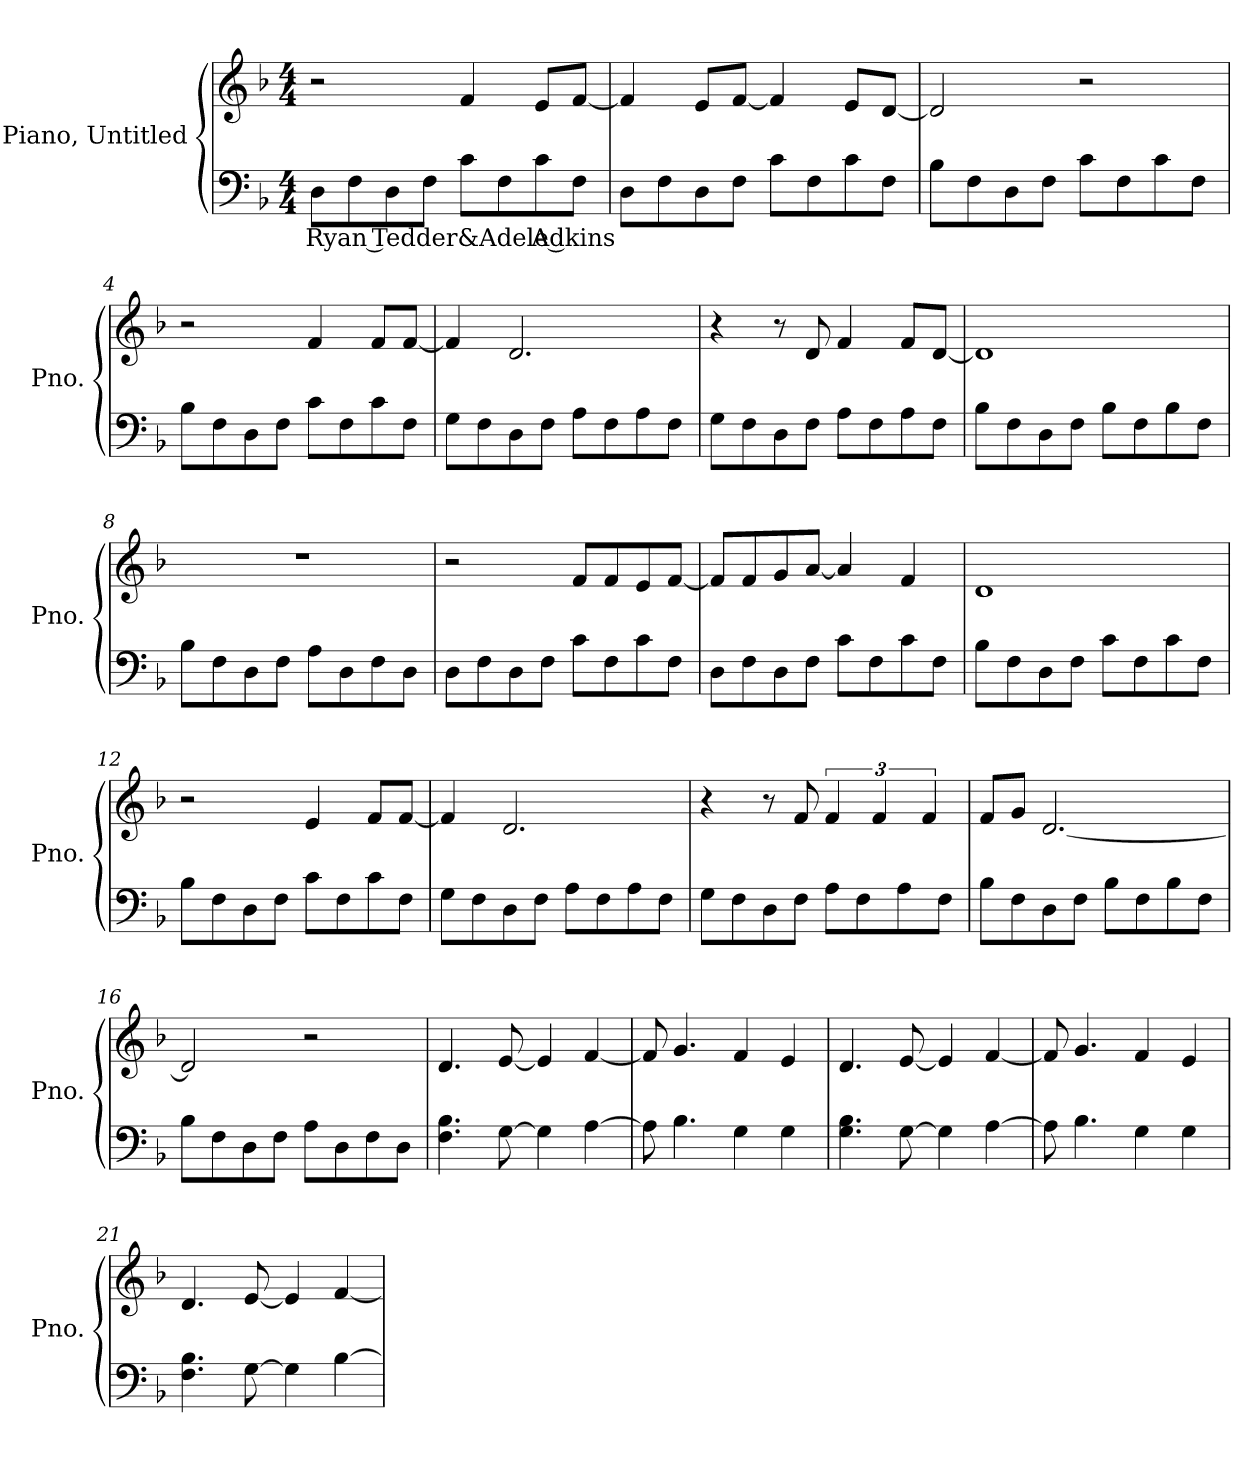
**kern	**text	**kern
*part2	*part2	*part1
*staff2	*staff2	*staff1
*I"Piano, Untitled	*	*I"Piano, Untitled
*I'Pno.	*	*I'Pno.
*clefF4	*	*clefG2
*k[b-]	*	*k[b-]
*M4/4	*	*M4/4
*MM152	*	*MM152
=1	=1	=1
!	!LO:LY:b	!
8D\L	Ryan Tedder&Adele Adkins	2r
8F\	.	.
8D\	.	.
8F\J	.	.
8c\L	.	4f/
8F\	.	.
8c\	.	8e/L
8F\J	.	[8f/J
=2	=2	=2
8D\L	.	4f/]
8F\	.	.
8D\	.	8e/L
8F\J	.	[8f/J
8c\L	.	4f/]
8F\	.	.
8c\	.	8e/L
8F\J	.	[8d/J
=3	=3	=3
8B-\L	.	2d/]
8F\	.	.
8D\	.	.
8F\J	.	.
8c\L	.	2r
8F\	.	.
8c\	.	.
8F\J	.	.
!!LO:LB:g=z
=4	=4	=4
8B-\L	.	2r
8F\	.	.
8D\	.	.
8F\J	.	.
8c\L	.	4f/
8F\	.	.
8c\	.	8f/L
8F\J	.	[8f/J
=5	=5	=5
8G\L	.	4f/]
8F\	.	.
8D\	.	2.d/
8F\J	.	.
8A\L	.	.
8F\	.	.
8A\	.	.
8F\J	.	.
=6	=6	=6
8G\L	.	4r
8F\	.	.
8D\	.	8r
8F\J	.	8d/
8A\L	.	4f/
8F\	.	.
8A\	.	8f/L
8F\J	.	[8d/J
=7	=7	=7
8B-\L	.	1d]
8F\	.	.
8D\	.	.
8F\J	.	.
8B-\L	.	.
8F\	.	.
8B-\	.	.
8F\J	.	.
=8	=8	=8
8B-\L	.	1r
8F\	.	.
8D\	.	.
8F\J	.	.
8A\L	.	.
8D\	.	.
8F\	.	.
8D\J	.	.
!!LO:LB:g=z
=9	=9	=9
8D\L	.	2r
8F\	.	.
8D\	.	.
8F\J	.	.
8c\L	.	8f/L
8F\	.	8f/
8c\	.	8e/
8F\J	.	[8f/J
=10	=10	=10
8D\L	.	8f/L]
8F\	.	8f/
8D\	.	8g/
8F\J	.	[8a/J
8c\L	.	4a/]
8F\	.	.
8c\	.	4f/
8F\J	.	.
=11	=11	=11
8B-\L	.	1d
8F\	.	.
8D\	.	.
8F\J	.	.
8c\L	.	.
8F\	.	.
8c\	.	.
8F\J	.	.
=12	=12	=12
8B-\L	.	2r
8F\	.	.
8D\	.	.
8F\J	.	.
8c\L	.	4e/
8F\	.	.
8c\	.	8f/L
8F\J	.	[8f/J
=13	=13	=13
8G\L	.	4f/]
8F\	.	.
8D\	.	2.d/
8F\J	.	.
8A\L	.	.
8F\	.	.
8A\	.	.
8F\J	.	.
!!LO:LB:g=z
=14	=14	=14
8G\L	.	4r
8F\	.	.
8D\	.	8r
8F\J	.	8f/
8A\L	.	6f/
8F\	.	.
.	.	6f/
8A\	.	.
.	.	6f/
8F\J	.	.
=15	=15	=15
8B-\L	.	8f/L
8F\	.	8g/J
8D\	.	[2.d/
8F\J	.	.
8B-\L	.	.
8F\	.	.
8B-\	.	.
8F\J	.	.
=16	=16	=16
8B-\L	.	2d/]
8F\	.	.
8D\	.	.
8F\J	.	.
8A\L	.	2r
8D\	.	.
8F\	.	.
8D\J	.	.
=17	=17	=17
4.F\ 4.B-\	.	4.d/
[8G\	.	[8e/
4G\]	.	4e/]
[4A\	.	[4f/
=18	=18	=18
8A\]	.	8f/]
4.B-\	.	4.g/
4G\	.	4f/
4G\	.	4e/
=19	=19	=19
4.G\ 4.B-\	.	4.d/
[8G\	.	[8e/
4G\]	.	4e/]
[4A\	.	[4f/
!!LO:LB:g=z
=20	=20	=20
8A\]	.	8f/]
4.B-\	.	4.g/
4G\	.	4f/
4G\	.	4e/
=21	=21	=21
4.F\ 4.B-\	.	4.d/
[8G\	.	[8e/
4G\]	.	4e/]
[4B-\	.	[4f/
=	=	=
*-	*-	*-
